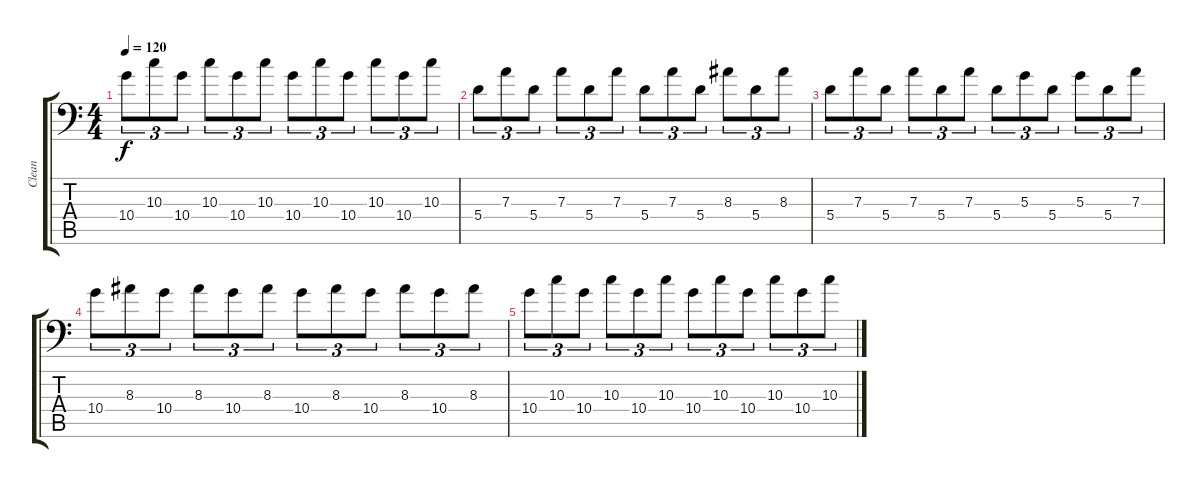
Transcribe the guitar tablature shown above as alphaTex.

\track ("Clean" "Clean") {instrument acousticguitarnylon}
\staff {score tabs}
\tuning (B3 Gb3 D3 A2 E2 A1) {hide}
\ts (4 4)
\tempo 120
\clef f4
\ks c
10.4.8{tu (3 2) dy f} 10.3.8{tu (3 2)} 10.4.8{tu (3 2)} 10.3.8{tu (3 2)} 10.4.8{tu (3 2)} 10.3.8{tu (3 2)} 10.4.8{tu (3 2)} 10.3.8{tu (3 2)} 10.4.8{tu (3 2)} 10.3.8{tu (3 2)} 10.4.8{tu (3 2)} 10.3.8{tu (3 2)} |
5.4.8{tu (3 2)} 7.3.8{tu (3 2)} 5.4.8{tu (3 2)} 7.3.8{tu (3 2)} 5.4.8{tu (3 2)} 7.3.8{tu (3 2)} 5.4.8{tu (3 2)} 7.3.8{tu (3 2)} 5.4.8{tu (3 2)} 8.3.8{tu (3 2)} 5.4.8{tu (3 2)} 8.3.8{tu (3 2)} |
5.4.8{tu (3 2)} 7.3.8{tu (3 2)} 5.4.8{tu (3 2)} 7.3.8{tu (3 2)} 5.4.8{tu (3 2)} 7.3.8{tu (3 2)} 5.4.8{tu (3 2)} 5.3.8{tu (3 2)} 5.4.8{tu (3 2)} 5.3.8{tu (3 2)} 5.4.8{tu (3 2)} 7.3.8{tu (3 2)} |
10.4.8{tu (3 2)} 8.3.8{tu (3 2)} 10.4.8{tu (3 2)} 8.3.8{tu (3 2)} 10.4.8{tu (3 2)} 8.3.8{tu (3 2)} 10.4.8{tu (3 2)} 8.3.8{tu (3 2)} 10.4.8{tu (3 2)} 8.3.8{tu (3 2)} 10.4.8{tu (3 2)} 8.3.8{tu (3 2)} |
10.4.8{tu (3 2)} 10.3.8{tu (3 2)} 10.4.8{tu (3 2)} 10.3.8{tu (3 2)} 10.4.8{tu (3 2)} 10.3.8{tu (3 2)} 10.4.8{tu (3 2)} 10.3.8{tu (3 2)} 10.4.8{tu (3 2)} 10.3.8{tu (3 2)} 10.4.8{tu (3 2)} 10.3.8{tu (3 2)}
